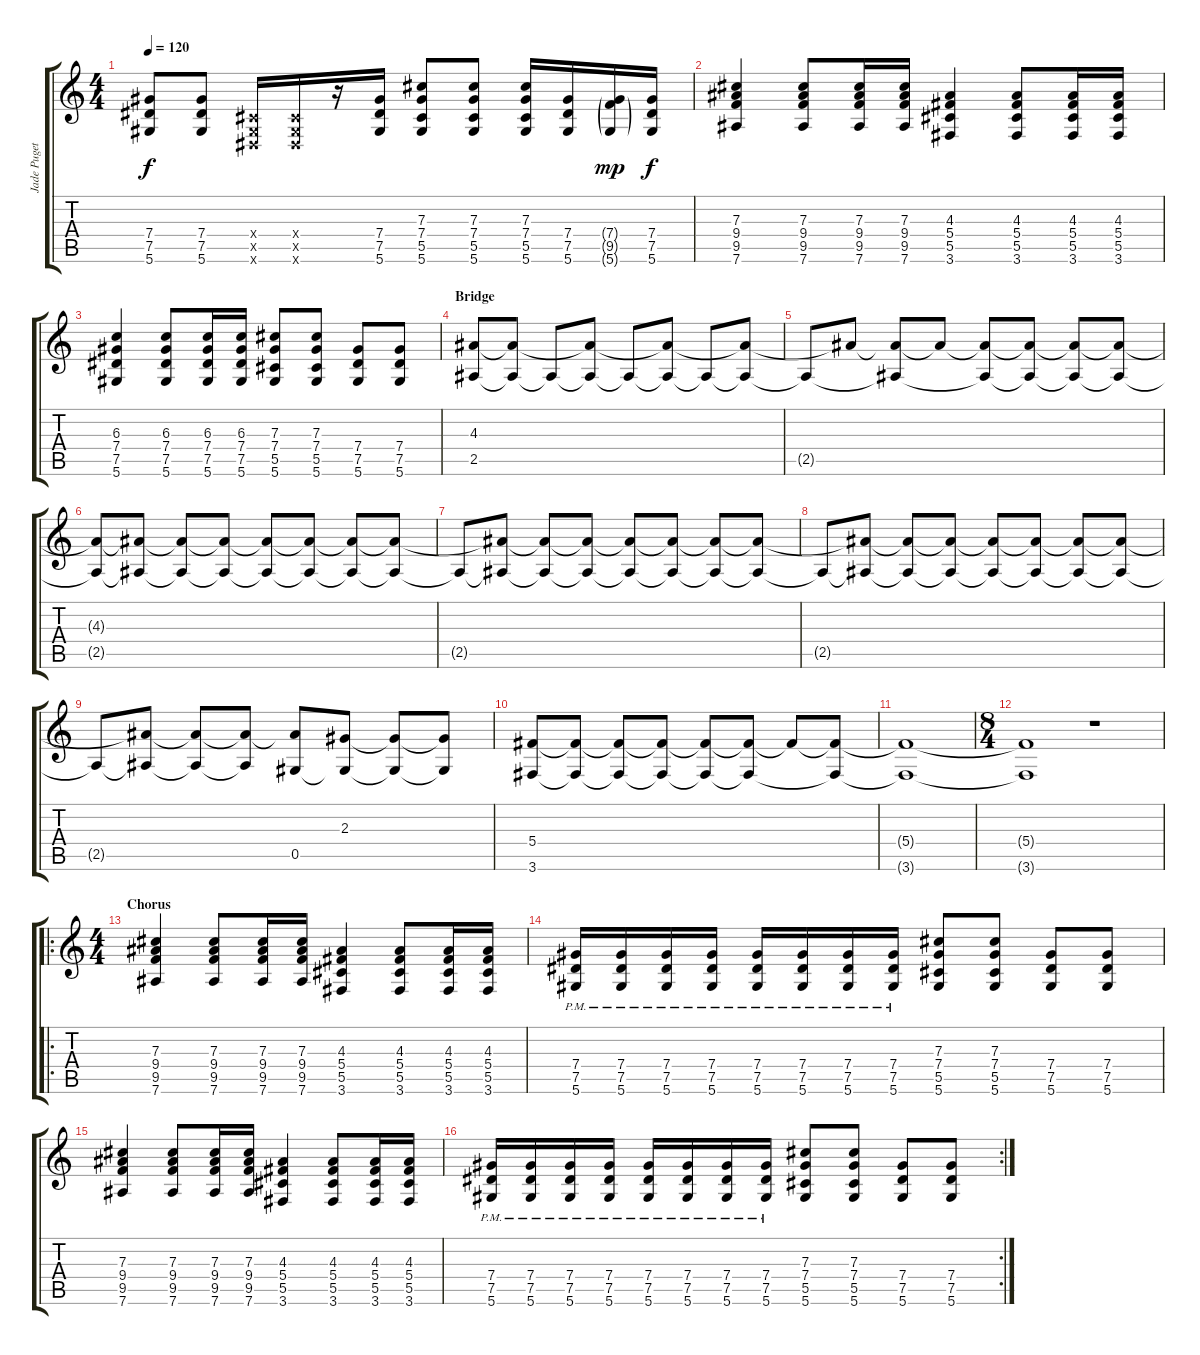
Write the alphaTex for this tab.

\track ("Jade Puget-Guitar" "Jade Puget") {instrument distortionguitar}
\staff {score tabs}
\tuning (Eb4 Bb3 Gb3 Db3 Ab2 Eb2) {hide}
\ts (4 4)
\tempo 120
\clef g2
\ks c
(7.4 7.5 5.6).8{dy f} (7.4 7.5 5.6).8 (0.4{x} 0.5{x} 0.6{x}).16 (0.4{x} 0.5{x} 0.6{x}).16 r.16 (7.4 7.5 5.6).16 (7.3 7.4 5.5 5.6).8 (7.3 7.4 5.5 5.6).8 (7.3 7.4 5.5 5.6).16 (7.4 7.5 5.6).16 (7.4{g} 9.5{g} 5.6{g}).16{dy mp} (7.4 7.5 5.6).16{dy f} |
(7.3 9.4 9.5 7.6).4 (7.3 9.4 9.5 7.6).8 (7.3 9.4 9.5 7.6).16 (7.3 9.4 9.5 7.6).16 (4.3 5.4 5.5 3.6).4 (4.3 5.4 5.5 3.6).8 (4.3 5.4 5.5 3.6).16 (4.3 5.4 5.5 3.6).16 |
(6.3 7.4 7.5 5.6).4 (6.3 7.4 7.5 5.6).8 (6.3 7.4 7.5 5.6).16 (6.3 7.4 7.5 5.6).16 (7.3 7.4 5.5 5.6).8 (7.3 7.4 5.5 5.6).8 (7.4 7.5 5.6).8 (7.4 7.5 5.6).8 |
\section ("" "Bridge")
(4.3 2.5).8 (4.3{t} 2.5{t}).8 2.5{t}.8 (4.3{t} 2.5{t}).8 2.5{t}.8 (4.3{t} 2.5{t}).8 2.5{t}.8 (4.3{t} 2.5{t}).8 |
2.5{t}.8 4.3{t}.8 (4.3{t} 2.5{t}).8 4.3{t}.8 (4.3{t} 2.5{t}).8 (4.3{t} 2.5{t}).8 (4.3{t} 2.5{t}).8 (4.3{t} 2.5{t}).8 |
(4.3{t} 2.5{t}).8 (4.3{t} 2.5{t}).8 (4.3{t} 2.5{t}).8 (4.3{t} 2.5{t}).8 (4.3{t} 2.5{t}).8 (4.3{t} 2.5{t}).8 (4.3{t} 2.5{t}).8 (4.3{t} 2.5{t}).8 |
2.5{t}.8 (4.3{t} 2.5{t}).8 (4.3{t} 2.5{t}).8 (4.3{t} 2.5{t}).8 (4.3{t} 2.5{t}).8 (4.3{t} 2.5{t}).8 (4.3{t} 2.5{t}).8 (4.3{t} 2.5{t}).8 |
2.5{t}.8 (4.3{t} 2.5{t}).8 (4.3{t} 2.5{t}).8 (4.3{t} 2.5{t}).8 (4.3{t} 2.5{t}).8 (4.3{t} 2.5{t}).8 (4.3{t} 2.5{t}).8 (4.3{t} 2.5{t}).8 |
2.5{t}.8 (4.3{t} 2.5{t}).8 (4.3{t} 2.5{t}).8 (4.3{t} 2.5{t}).8 (4.3{t} 0.5).8 (2.3 0.5{t}).8 (2.3{t} 0.5{t}).8 (2.3{t} 0.5{t}).8 |
(5.4 3.6).8 (5.4{t} 3.6{t}).8 (5.4{t} 3.6{t}).8 (5.4{t} 3.6{t}).8 (5.4{t} 3.6{t}).8 (5.4{t} 3.6{t}).8 5.4{t}.8 (5.4{t} 3.6{t}).8 |
(5.4{t} 3.6{t}).1 |
\ts (8 4)
(5.4{t} 3.6{t}).1 r.1 |
\ro
\ts (4 4)
\section ("" "Chorus")
(7.3 9.4 9.5 7.6).4 (7.3 9.4 9.5 7.6).8 (7.3 9.4 9.5 7.6).16 (7.3 9.4 9.5 7.6).16 (4.3 5.4 5.5 3.6).4 (4.3 5.4 5.5 3.6).8 (4.3 5.4 5.5 3.6).16 (4.3 5.4 5.5 3.6).16 |
(7.4{pm} 7.5{pm} 5.6{pm}).16 (7.4{pm} 7.5{pm} 5.6{pm}).16 (7.4{pm} 7.5{pm} 5.6{pm}).16 (7.4{pm} 7.5{pm} 5.6{pm}).16 (7.4{pm} 7.5{pm} 5.6{pm}).16 (7.4{pm} 7.5{pm} 5.6{pm}).16 (7.4{pm} 7.5{pm} 5.6{pm}).16 (7.4{pm} 7.5{pm} 5.6{pm}).16 (7.3 7.4 5.5 5.6).8 (7.3 7.4 5.5 5.6).8 (7.4 7.5 5.6).8 (7.4 7.5 5.6).8 |
(7.3 9.4 9.5 7.6).4 (7.3 9.4 9.5 7.6).8 (7.3 9.4 9.5 7.6).16 (7.3 9.4 9.5 7.6).16 (4.3 5.4 5.5 3.6).4 (4.3 5.4 5.5 3.6).8 (4.3 5.4 5.5 3.6).16 (4.3 5.4 5.5 3.6).16 |
\rc 2
(7.4{pm} 7.5{pm} 5.6{pm}).16 (7.4{pm} 7.5{pm} 5.6{pm}).16 (7.4{pm} 7.5{pm} 5.6{pm}).16 (7.4{pm} 7.5{pm} 5.6{pm}).16 (7.4{pm} 7.5{pm} 5.6{pm}).16 (7.4{pm} 7.5{pm} 5.6{pm}).16 (7.4{pm} 7.5{pm} 5.6{pm}).16 (7.4{pm} 7.5{pm} 5.6{pm}).16 (7.3 7.4 5.5 5.6).8 (7.3 7.4 5.5 5.6).8 (7.4 7.5 5.6).8 (7.4 7.5 5.6).8
